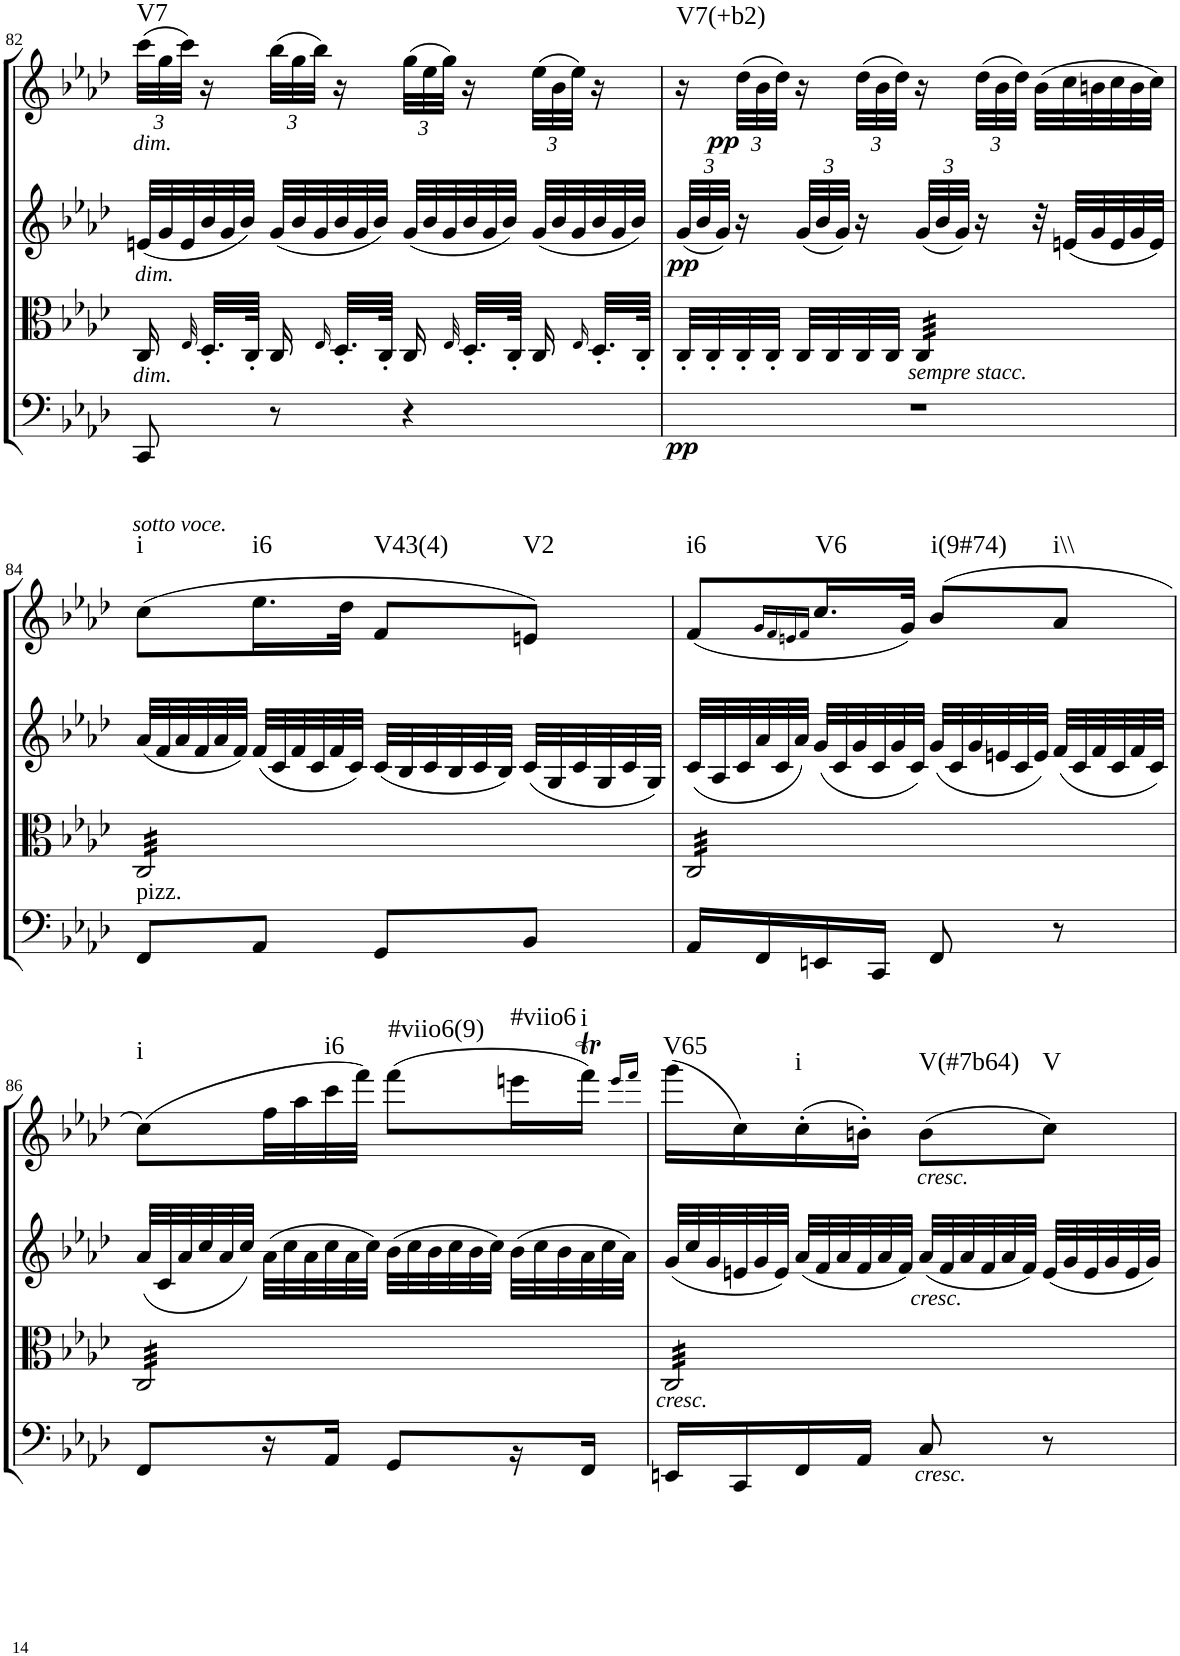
**kern	**dynam	**kern	**kern	**dynam	**kern	**dynam	**harte
*part4	*part4	*part3	*part2	*part2	*part1	*part1	*part1
*staff4	*staff4	*staff3	*staff2	*staff2	*staff1	*staff1	*
*I"Cello	*	*I"Viola	*I"2nd Violin	*	*I"1st Violin	*	*
*	*	*I'Vla	*I'Vln	*	*I'Vln	*	*
!!LO:PB:g=z
*clefF4	*	*clefC3	*clefG2	*	*clefG2	*	*
*k[b-e-a-d-]	*	*k[b-e-a-d-]	*k[b-e-a-d-]	*	*k[b-e-a-d-]	*	*
*f:	*	*f:	*f:	*	*f:	*	*
*M2/4	*	*M2/4	*M2/4	*	*M2/4	*	*
*	*	*	*Xtuplet	*	*Xbrackettup	*	*
=82	=82	=82	=82	=82	=82	=82	=82
!	!	!	!	!	!LO:TX:b:i:t=dim.	!	!
!	!	!	!LO:TX:b:i:t=dim.	!	!	!	!
!LO:TX:a:i:t=dim.	!	!	!	!	!	!	!LO:H:kt=V7
8CC/	.	16C/	(48en/LLL	.	(48ccc\LLL	.	N
.	.	.	48g/	.	48gg\	.	.
.	.	.	48e/	.	48ccc\JJJ)	.	.
.	.	32qE-/	.	.	.	.	.
.	.	32.D-'/LLL	48b-/	.	16r	.	.
.	.	.	48g/	.	.	.	.
.	.	.	48b-/JJJ)	.	.	.	.
.	.	64C'/JJJk	.	.	.	.	.
8r	.	16C/	(48g/LLL	.	(48bb-\LLL	.	.
.	.	.	48b-/	.	48gg\	.	.
.	.	.	48g/	.	48bb-\JJJ)	.	.
.	.	16qE-/	.	.	.	.	.
.	.	32.D-'/LLL	48b-/	.	16r	.	.
.	.	.	48g/	.	.	.	.
.	.	.	48b-/JJJ)	.	.	.	.
.	.	64C'/JJJk	.	.	.	.	.
4r	.	16C/	(48g/LLL	.	(48gg\LLL	.	.
.	.	.	48b-/	.	48ee-\	.	.
.	.	.	48g/	.	48gg\JJJ)	.	.
.	.	32qE-/	.	.	.	.	.
.	.	32.D-'/LLL	48b-/	.	16r	.	.
.	.	.	48g/	.	.	.	.
.	.	.	48b-/JJJ)	.	.	.	.
.	.	64C'/JJJk	.	.	.	.	.
.	.	16C/	(48g/LLL	.	(48ee-\LLL	.	.
.	.	.	48b-/	.	48b-\	.	.
.	.	.	48g/	.	48ee-\JJJ)	.	.
.	.	16qE-/	.	.	.	.	.
.	.	32.D-'/LLL	48b-/	.	16r	.	.
.	.	.	48g/	.	.	.	.
.	.	.	48b-/JJJ)	.	.	.	.
.	.	64C'/JJJk	.	.	.	.	.
=83	=83	=83	=83	=83	=83	=83	=83
*	*	*	*tuplet	*	*	*	*
*	*	*	*Xbrackettup	*	*	*	*
!	!LO:DY:b	!	!	!LO:DY:b	!	!	!LO:H:kt=V7(+b2)
2r	pp	32C'/LLL	(48g/LLL	pp	16r	.	N
.	.	.	48b-/	.	.	.	.
!	!	!LO:TX:b:i:t=sempre stacc.	!	!	!	!	!
.	.	32C'/	.	.	.	.	.
.	.	.	48g/JJJ)	.	.	.	.
!	!	!	!	!	!	!LO:DY:b	!
.	.	32C'/	16r	.	(48dd-\LLL	pp	.
.	.	.	.	.	48b-\	.	.
.	.	32C'/JJJ	.	.	.	.	.
.	.	.	.	.	48dd-\JJJ)	.	.
.	.	32C/LLL	(48g/LLL	.	16r	.	.
.	.	.	48b-/	.	.	.	.
.	.	32C/	.	.	.	.	.
.	.	.	48g/JJJ)	.	.	.	.
.	.	32C/	16r	.	(48dd-\LLL	.	.
.	.	.	.	.	48b-\	.	.
.	.	32C/JJJ	.	.	.	.	.
.	.	.	.	.	48dd-\JJJ)	.	.
*	*	*tremolo	*	*	*	*	*
.	.	32C/LLL	(48g/LLL	.	16r	.	.
.	.	.	48b-/	.	.	.	.
.	.	32C/	.	.	.	.	.
.	.	.	48g/JJJ)	.	.	.	.
.	.	32C/	16r	.	(48dd-\LLL	.	.
.	.	.	.	.	48b-\	.	.
.	.	32C/	.	.	.	.	.
.	.	.	.	.	48dd-\JJJ)	.	.
*	*	*	*Xtuplet	*	*Xtuplet	*	*
.	.	32C/	48r	.	(48b-\LLL	.	.
.	.	.	(48en/LLL	.	48cc\	.	.
.	.	32C/	.	.	.	.	.
.	.	.	48g/	.	48bn\	.	.
.	.	32C/	48e/	.	48cc\	.	.
.	.	.	48g/	.	48b\	.	.
.	.	32C/JJJ	.	.	.	.	.
.	.	.	48e/JJJ)	.	48cc\JJJ)	.	.
!!LO:LB:g=z
=84	=84	=84	=84	=84	=84	=84	=84
!	!	!	!	!	!LO:TX:a:i:t=sotto voce.	!	!
!LO:TX:a:t=pizz.	!	!	!	!	!	!	!LO:H:kt=i
8FF/L	.	32C/LLL	(48a-/LLL	.	(8cc\L	.	N
.	.	.	48f/	.	.	.	.
.	.	32C/	.	.	.	.	.
.	.	.	48a-/	.	.	.	.
.	.	32C/	48f/	.	.	.	.
.	.	.	48a-/	.	.	.	.
.	.	32C/	.	.	.	.	.
.	.	.	48f/JJJ)	.	.	.	.
!	!	!	!	!	!	!	!LO:H:kt=i6
8AA-/J	.	32C/	(48f/LLL	.	16.ee-\L	.	N
.	.	.	48c/	.	.	.	.
.	.	32C/	.	.	.	.	.
.	.	.	48f/	.	.	.	.
.	.	32C/	48c/	.	.	.	.
.	.	.	48f/	.	.	.	.
.	.	32C/	.	.	32dd-\JJk	.	.
.	.	.	48c/JJJ)	.	.	.	.
!	!	!	!	!	!	!	!LO:H:kt=V43(4)
8GG/L	.	32C/	(48c/LLL	.	8f/L	.	N
.	.	.	48B-/	.	.	.	.
.	.	32C/	.	.	.	.	.
.	.	.	48c/	.	.	.	.
.	.	32C/	48B-/	.	.	.	.
.	.	.	48c/	.	.	.	.
.	.	32C/	.	.	.	.	.
.	.	.	48B-/JJJ)	.	.	.	.
!	!	!	!	!	!	!	!LO:H:kt=V2
8BB-/J	.	32C/	(48c/LLL	.	8en/J)	.	N
.	.	.	48G/	.	.	.	.
.	.	32C/	.	.	.	.	.
.	.	.	48c/	.	.	.	.
.	.	32C/	48G/	.	.	.	.
.	.	.	48c/	.	.	.	.
.	.	32C/JJJ	.	.	.	.	.
.	.	.	48G/JJJ)	.	.	.	.
=85	=85	=85	=85	=85	=85	=85	=85
!	!	!	!	!	!	!	!LO:H:kt=i6
16AA-/LL	.	32C/LLL	(48c/LLL	.	(8f/L	.	N
.	.	.	48A-/	.	.	.	.
.	.	32C/	.	.	.	.	.
.	.	.	48c/	.	.	.	.
16FF/	.	32C/	48a-/	.	.	.	.
.	.	.	48c/	.	.	.	.
.	.	32C/	.	.	.	.	.
.	.	.	48a-/JJJ)	.	.	.	.
.	.	.	.	.	16qg/LL	.	.
.	.	.	.	.	16qf/	.	.
.	.	.	.	.	16qen/	.	.
.	.	.	.	.	16qf/JJ	.	.
!	!	!	!	!	!	!	!LO:H:kt=V6
16EEn/	.	32C/	(48g/LLL	.	16.cc/L	.	N
.	.	.	48c/	.	.	.	.
.	.	32C/	.	.	.	.	.
.	.	.	48g/	.	.	.	.
16CC/JJ	.	32C/	48c/	.	.	.	.
.	.	.	48g/	.	.	.	.
.	.	32C/	.	.	32g/JJk)	.	.
.	.	.	48c/JJJ)	.	.	.	.
!	!	!	!	!	!	!	!LO:H:kt=i(9#74)
8FF/	.	32C/	(48g/LLL	.	(8b-/L	.	N
.	.	.	48c/	.	.	.	.
.	.	32C/	.	.	.	.	.
.	.	.	48g/	.	.	.	.
.	.	32C/	48en/	.	.	.	.
.	.	.	48c/	.	.	.	.
.	.	32C/	.	.	.	.	.
.	.	.	48e/JJJ)	.	.	.	.
!	!	!	!	!	!	!	!LO:H:kt=i\\
8r	.	32C/	(48f/LLL	.	8a-/J	.	N
.	.	.	48c/	.	.	.	.
.	.	32C/	.	.	.	.	.
.	.	.	48f/	.	.	.	.
.	.	32C/	48c/	.	.	.	.
.	.	.	48f/	.	.	.	.
.	.	32C/JJJ	.	.	.	.	.
.	.	.	48c/JJJ)	.	.	.	.
!!LO:LB:g=z
=86	=86	=86	=86	=86	=86	=86	=86
!	!	!	!	!	!	!	!LO:H:kt=i
8FF/L	.	32C/LLL	(48a-/LLL	.	(8cc\L)	.	N
.	.	.	48c/	.	.	.	.
.	.	32C/	.	.	.	.	.
.	.	.	48a-/	.	.	.	.
.	.	32C/	48cc/	.	.	.	.
.	.	.	48a-/	.	.	.	.
.	.	32C/	.	.	.	.	.
.	.	.	48cc/JJJ)	.	.	.	.
16r	.	32C/	(48a-\LLL	.	32ff\LL	.	.
.	.	.	48cc\	.	.	.	.
.	.	32C/	.	.	32aa-\	.	.
.	.	.	48a-\	.	.	.	.
!	!	!	!	!	!	!	!LO:H:kt=i6
16AA-/JJ	.	32C/	48cc\	.	32ccc\	.	N
.	.	.	48a-\	.	.	.	.
.	.	32C/	.	.	32fff\JJJ)	.	.
.	.	.	48cc\JJJ)	.	.	.	.
!	!	!	!	!	!	!	!LO:H:kt=#viio6(9)
8GG/L	.	32C/	(48b-\LLL	.	(8fff\L	.	N
.	.	.	48cc\	.	.	.	.
.	.	32C/	.	.	.	.	.
.	.	.	48b-\	.	.	.	.
.	.	32C/	48cc\	.	.	.	.
.	.	.	48b-\	.	.	.	.
.	.	32C/	.	.	.	.	.
.	.	.	48cc\JJJ)	.	.	.	.
!	!	!	!	!	!	!	!LO:H:kt=#viio6
16r	.	32C/	(48b-\LLL	.	16eeen\L	.	N
.	.	.	48cc\	.	.	.	.
.	.	32C/	.	.	.	.	.
.	.	.	48b-\	.	.	.	.
!	!	!	!	!	!	!	!LO:H:kt=i
16FF/JJ	.	32C/	48a-\	.	16fffT\JJ)	.	N
.	.	.	48cc\	.	.	.	.
.	.	32C/JJJ	.	.	.	.	.
.	.	.	48a-\JJJ)	.	.	.	.
.	.	.	.	.	16qeee/LL	.	.
.	.	.	.	.	16qfff/JJ	.	.
=87	=87	=87	=87	=87	=87	=87	=87
16EEn/LL	.	32C/LLL	(48g/LLL	.	(16ggg\LL	.	N
.	.	.	48cc/	.	.	.	.
.	.	32C/	.	.	.	.	.
.	.	.	48g/	.	.	.	.
16CC/	.	32C/	48en/	.	16cc\)	.	.
.	.	.	48g/	.	.	.	.
.	.	32C/	.	.	.	.	.
.	.	.	48e/JJJ)	.	.	.	.
!	!	!	!	!	!	!	!LO:H:kt=i
16FF/	.	32C/	(48a-/LLL	.	(16cc'\	.	N
.	.	.	48f/	.	.	.	.
.	.	32C/	.	.	.	.	.
.	.	.	48a-/	.	.	.	.
16AA-/JJ	.	32C/	48f/	.	16bn'\JJ)	.	.
.	.	.	48a-/	.	.	.	.
.	.	32C/	.	.	.	.	.
.	.	.	48f/JJJ)	.	.	.	.
!	!	!	!	!	!LO:TX:b:i:t=cresc.	!	!
!	!	!	!LO:TX:b:i:t=cresc.	!	!	!	!
!LO:TX:b:i:t=cresc.	!	!	!	!	!	!	!LO:H:kt=V(#7b64)
8C/	.	32C/	(48a-/LLL	.	(8b\L	.	N
.	.	.	48f/	.	.	.	.
.	.	32C/	.	.	.	.	.
.	.	.	48a-/	.	.	.	.
.	.	32C/	48f/	.	.	.	.
.	.	.	48a-/	.	.	.	.
.	.	32C/	.	.	.	.	.
.	.	.	48f/JJJ)	.	.	.	.
!	!	!	!	!	!	!	!LO:H:kt=V
8r	.	32C/	(48e/LLL	.	8cc\J)	.	N
.	.	.	48g/	.	.	.	.
.	.	32C/	.	.	.	.	.
.	.	.	48e/	.	.	.	.
.	.	32C/	48g/	.	.	.	.
.	.	.	48e/	.	.	.	.
.	.	32C/JJJ	.	.	.	.	.
*	*	*Xtremolo	*	*	*	*	*
.	.	.	48g/JJJ)	.	.	.	.
!	!	!LO:TX:b:i:t=cresc.	!	!	!	!	!LO:H:kt=V65
=	=	=	=	=	=	=	=
*-	*-	*-	*-	*-	*-	*-	*-
